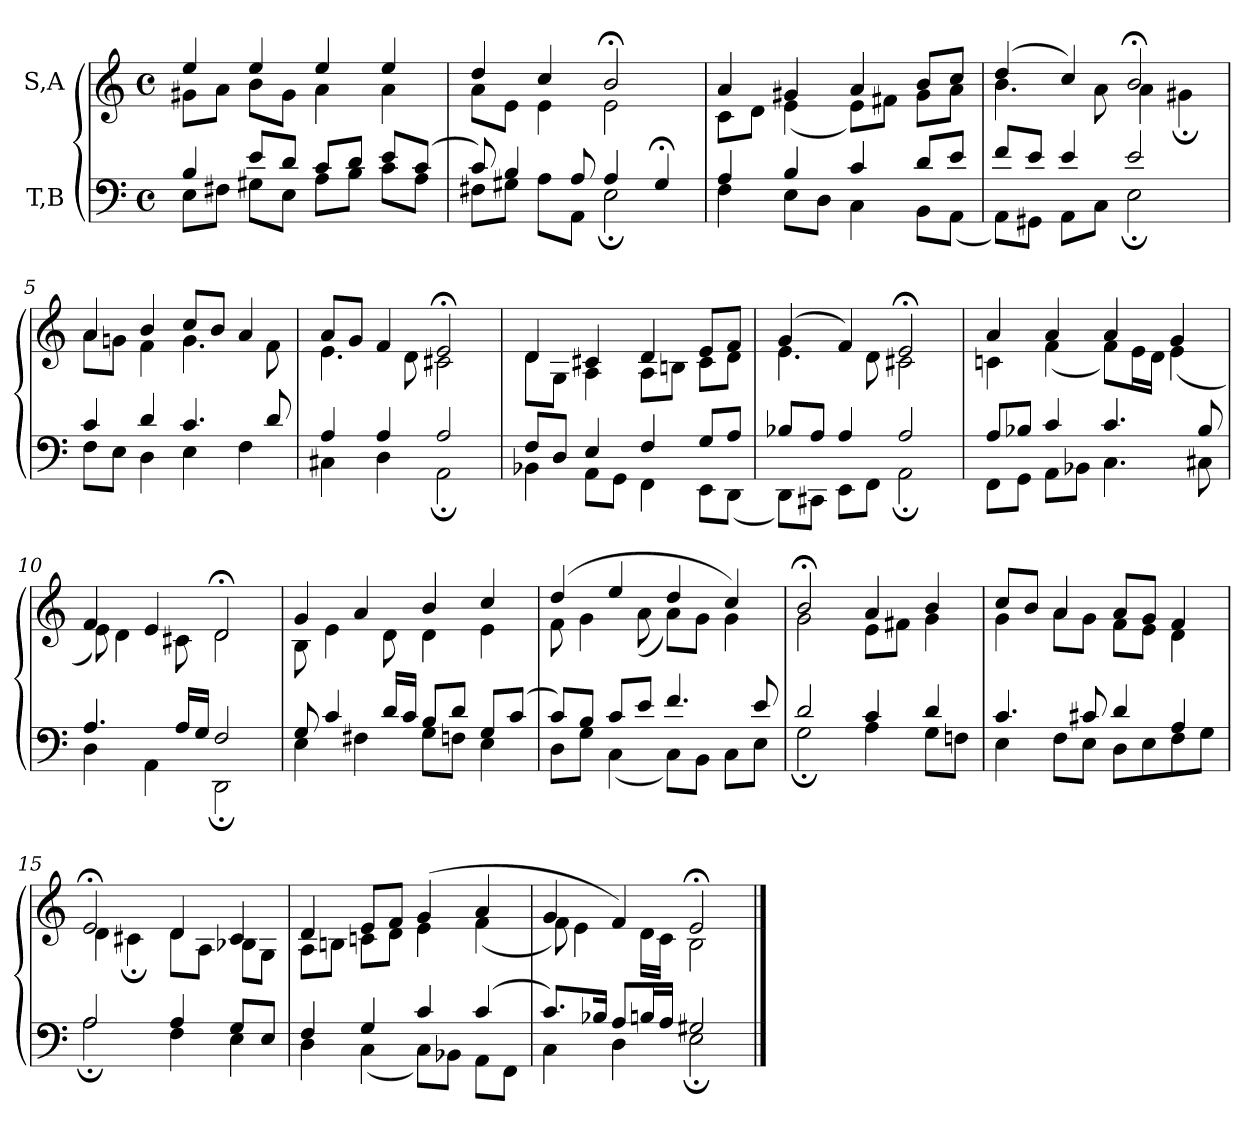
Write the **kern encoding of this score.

**kern	**kern
*part2	*part1
*staff2	*staff1
*I"T,B	*I"S,A
*clefF4	*clefG2
*k[]	*k[]
*M4/4	*M4/4
*met(c)	*met(c)
=1	=1
*^	*^
4B	8EL	4ee	8g#XL
.	8F#XJ	.	8aJ
8eL	8G#XL	4ee	8bL
8dJ	8EJ	.	8g#J
8cL	8AL	4ee	4a
8dJ	8BJ	.	.
8eL	8cL	4ee	4a
(>8cJ	8AJ	.	.
=2	=2	=2	=2
8c)	8F#XL	4dd	8aL
4B	8G#XJ	.	8eJ
.	8AL	4cc	4e
8A	8AAJ	.	.
4A	2E;	2b;<	2e
4G#;<	.	.	.
=3	=3	=3	=3
4A	4F	4a	8cL
.	.	.	8dJ
4B	8EL	4g#X	(<4e
.	8DJ	.	.
4c	4C	4a	8eL)
.	.	.	8f#XJ
8dL	8BBL	8bL	8g#L
8eJ	(<8AAJ	8ccJ	8aJ
=4	=4	=4	=4
8fL	8AAL)	(>4dd	4.b
8eJ	8GG#XJ	.	.
4e	8AAL	4cc)	.
.	8CJ	.	8a
2e	2E;	2b;<	4a
.	.	.	4g#X;
=5	=5	=5	=5
4c	8FL	4a	8aL
.	8EJ	.	8gnJ
4d	4D	4b	4f
4.c	4E	8ccL	4.g
.	.	8bJ	.
.	4F	4a	.
8d	.	.	8f
=6	=6	=6	=6
4A	4C#X	8aL	4.e
.	.	8gJ	.
4A	4D	4f	.
.	.	.	8d
2A	2AA;	2e;<	2c#X
=7	=7	=7	=7
8FL	4BB-X	4d	8dL
8DJ	.	.	8GJ
4E	8AAL	4c#X	4A
.	8GGJ	.	.
4F	4FF	4d	8AL
.	.	.	8BnJ
8GL	8EEL	8eL	8c#L
8AJ	(<8DDJ	8fJ	8dJ
=8	=8	=8	=8
8B-XL	8DDL)	(>4g	4.e
8AJ	8CC#XJ	.	.
4A	8EEL	4f)	.
.	8FFJ	.	8d
2A	2AA;	2e;<	2c#X
=9	=9	=9	=9
8AL	8FFL	4a	4cn
8B-XJ	8GGJ	.	.
4c	8AAL	4a	(<4f
.	8BB-XJ	.	.
4.c	4.C	4a	8fL)
.	.	.	16eL
.	.	.	16dJJ
.	.	4g	(<4e
8B-	8C#X	.	.
=10	=10	=10	=10
4.A	4D	4f	8e)
.	.	.	4d
.	4AA	4e	.
16ALL	.	.	8c#X
16GJJ	.	.	.
2F	2DD;	2d;<	2d
=11	=11	=11	=11
8G	4E	4g	8B
4c	.	.	4e
.	4F#X	4a	.
16dLL	.	.	8d
16cJJ	.	.	.
8BL	8GL	4b	4d
8dJ	8FnJ	.	.
8GL	4E	4cc	4e
(>8cJ	.	.	.
=12	=12	=12	=12
8cL)	8DL	(>4dd	8f
8BJ	8GJ	.	4g
8cL	(<4C	4ee	.
8eJ	.	.	(<8a
4.f	8CL)	4dd	8aL)
.	8BBJ	.	8gJ
.	8CL	4cc)	4g
8e	8EJ	.	.
=13	=13	=13	=13
2d	2G;	2b;<	2g
4c	4A	4a	8eL
.	.	.	8f#XJ
4d	8GL	4b	4g
.	8FnJ	.	.
=14	=14	=14	=14
4.c	4E	8ccL	4g
.	.	8bJ	.
.	8FL	4a	8aL
8c#X	8EJ	.	8gJ
4d	8DL	8aL	8fL
.	8E	8gJ	8eJ
4A	8F	4f	4d
.	8GJ	.	.
=15	=15	=15	=15
2A	2A;	2e;<	4d
.	.	.	4c#X;
4A	4F	4d	8dL
.	.	.	8AJ
8GL	4E	4c#	8B-XL
8EJ	.	.	8GJ
=16	=16	=16	=16
4F	4D	4d	8AL
.	.	.	8BnJ
4G	(<4C	8eL	8cnL
.	.	8fJ	8dJ
4c	8CL)	(>4g	4e
.	8BB-XJ	.	.
(>4c	8AAL	4a	(<4f
.	8FFJ	.	.
=17	=17	=17	=17
8.cL)	4C	4g	8f)
.	.	.	4e
16B-XJk	.	.	.
8AL	4D	4f)	.
16BnL	.	.	16dLL
16AJJ	.	.	16cJJ
2G#X	2E;	2e;<	2B
*v	*v	*	*
*	*v	*v
==	==
*-	*-
